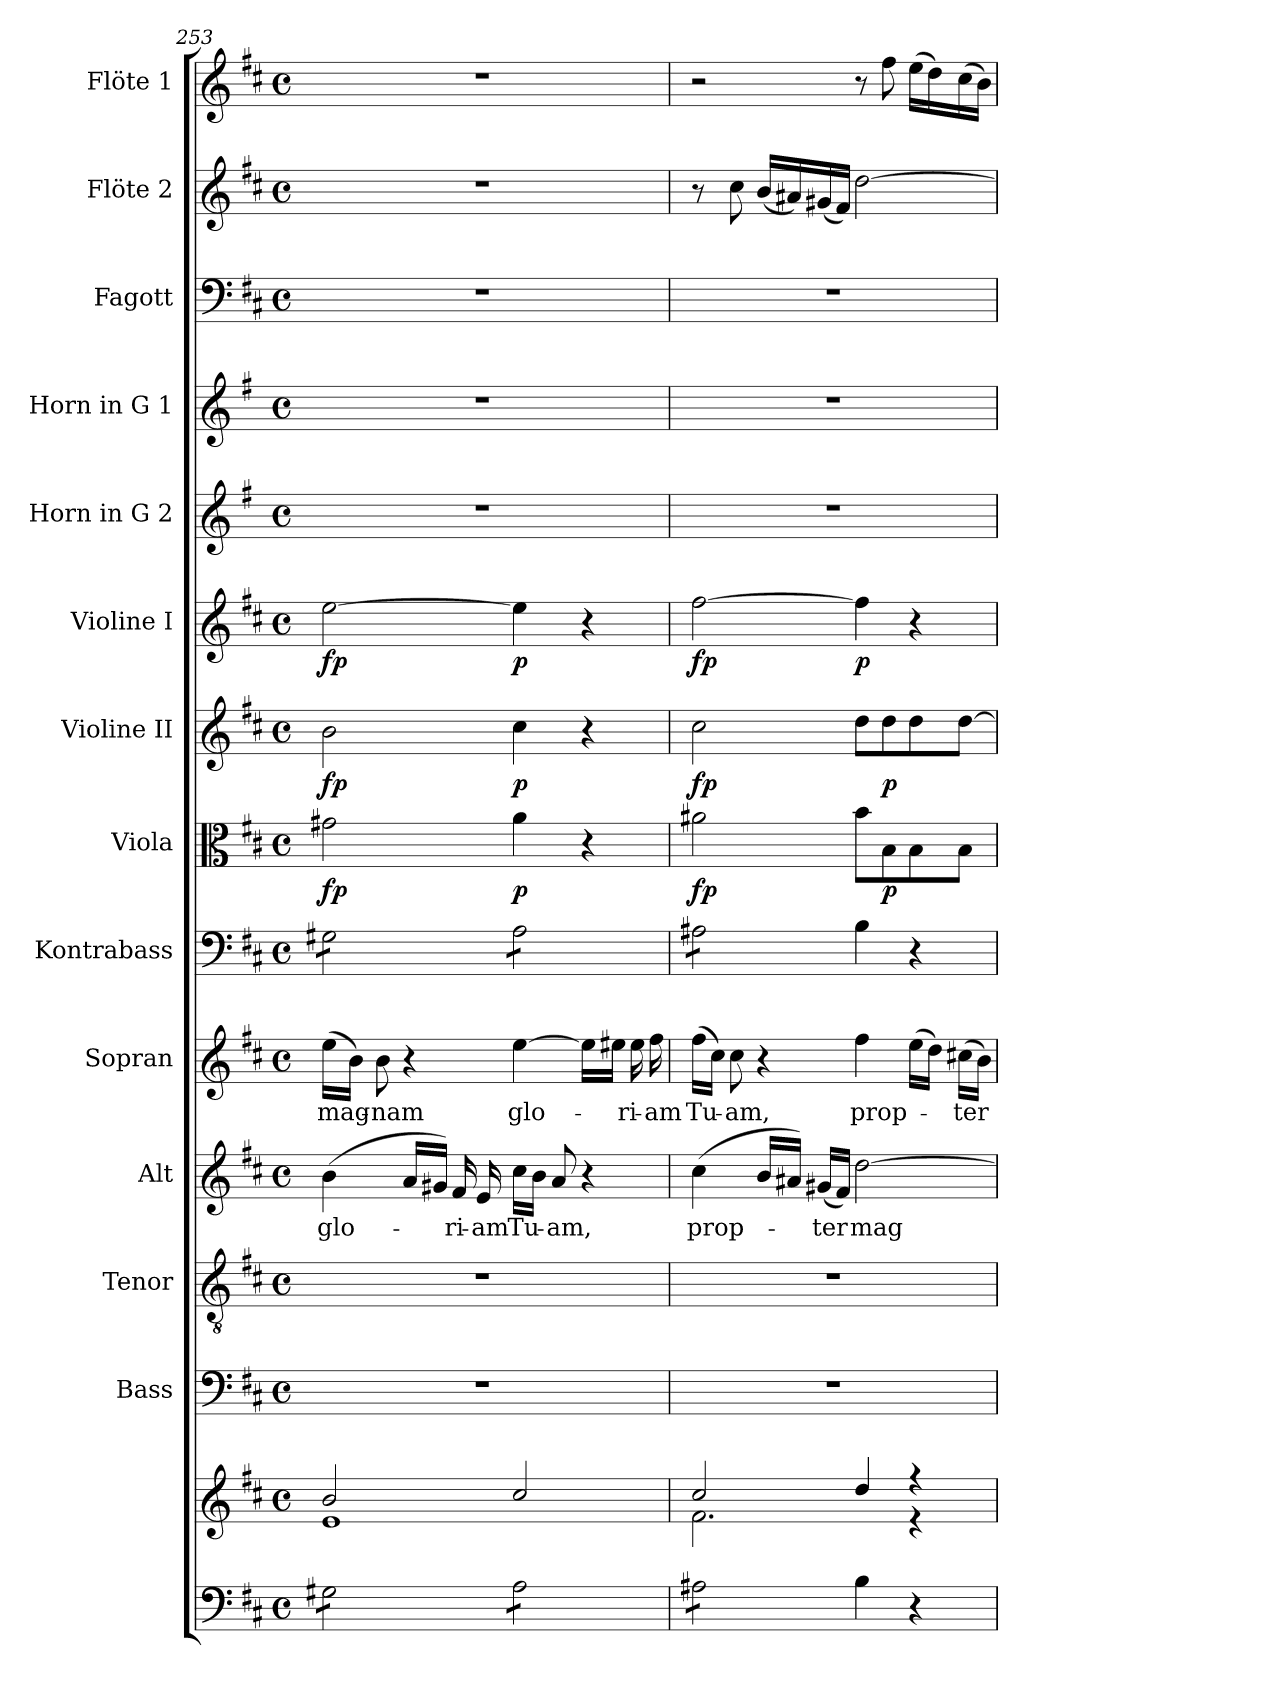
**kern	**kern	**kern	**kern	**kern	**text	**kern	**text	**kern	**kern	**dynam	**kern	**dynam	**kern	**dynam	**kern	**kern	**kern	**kern	**kern
*part14	*part14	*part13	*part12	*part11	*part11	*part10	*part10	*part9	*part8	*part8	*part7	*part7	*part6	*part6	*part5	*part4	*part3	*part2	*part1
*staff15	*staff14	*staff13	*staff12	*staff11	*staff11	*staff10	*staff10	*staff9	*staff8	*staff8	*staff7	*staff7	*staff6	*staff6	*staff5	*staff4	*staff3	*staff2	*staff1
*	*	*I"Bass	*I"Tenor	*I"Alt	*	*I"Sopran	*	*I"Kontrabass	*I"Viola	*	*I"Violine II	*	*I"Violine I	*	*I"Horn in G 2	*I"Horn in G 1	*I"Fagott	*I"Flöte 2	*I"Flöte 1
*	*	*I'B.	*I'T.	*I'A.	*	*I'S.	*	*I'Kb.	*I'Vla.	*	*I'Vl. II	*	*I'Vl. I	*	*	*	*I'Fg.	*I'Fl. 2	*I'Fl. 1
!!LO:PB:g=z
*clefF4	*clefG2	*clefF4	*clefGv2	*clefG2	*	*clefG2	*	*clefF4	*clefC3	*	*clefG2	*	*clefG2	*	*clefG2	*clefG2	*clefF4	*clefG2	*clefG2
*	*	*	*	*	*	*	*	*ITrd7c12	*	*	*	*	*	*	*ITrd3c5	*ITrd3c5	*	*	*
*k[f#c#]	*k[f#c#]	*k[f#c#]	*k[f#c#]	*k[f#c#]	*	*k[f#c#]	*	*k[f#c#]	*k[f#c#]	*	*k[f#c#]	*	*k[f#c#]	*	*k[f#c#]	*k[f#c#]	*k[f#c#]	*k[f#c#]	*k[f#c#]
*D:	*D:	*D:	*D:	*D:	*	*D:	*	*D:	*D:	*	*D:	*	*D:	*	*D:	*D:	*D:	*D:	*D:
*M4/4	*M4/4	*M4/4	*M4/4	*M4/4	*	*M4/4	*	*M4/4	*M4/4	*	*M4/4	*	*M4/4	*	*M4/4	*M4/4	*M4/4	*M4/4	*M4/4
*met(c)	*met(c)	*met(c)	*met(c)	*met(c)	*	*met(c)	*	*met(c)	*met(c)	*	*met(c)	*	*met(c)	*	*met(c)	*met(c)	*met(c)	*met(c)	*met(c)
=253	=253	=253	=253	=253	=253	=253	=253	=253	=253	=253	=253	=253	=253	=253	=253	=253	=253	=253	=253
*	*^	*	*	*	*	*	*	*	*	*	*	*	*	*	*	*	*	*	*
!	!	!	!	!	!	!LO:LY:b	!	!LO:LY:b	!	!	!LO:DY:b	!	!LO:DY:b	!	!LO:DY:b	!	!	!	!	!
*tremolo	*	*	*	*	*	*	*	*	*	*	*	*	*	*	*	*	*	*	*	*
*	*	*	*	*	*	*	*	*	*tremolo	*	*	*	*	*	*	*	*	*	*	*
8G#X\L	2b/	1e	1r	1r	(>4b\	glo-	(>16ee\LL	mag-	8GG#X\L	2g#X\	fp	2b\	fp	[2ee\	fp	1r	1r	1r	1r	1r
.	.	.	.	.	.	.	16b\JJ)	.	.	.	.	.	.	.	.	.	.	.	.	.
!	!	!	!	!	!	!	!	!LO:LY:b	!	!	!	!	!	!	!	!	!	!	!	!
8G#X\	.	.	.	.	.	.	8b\	-nam	8GG#X\	.	.	.	.	.	.	.	.	.	.	.
8G#X\	.	.	.	.	16a/LL	.	4r	.	8GG#X\	.	.	.	.	.	.	.	.	.	.	.
.	.	.	.	.	16g#X/JJ)	.	.	.	.	.	.	.	.	.	.	.	.	.	.	.
!	!	!	!	!	!	!LO:LY:b	!	!	!	!	!	!	!	!	!	!	!	!	!	!
8G#X\J	.	.	.	.	16f#/	-ri-	.	.	8GG#X\J	.	.	.	.	.	.	.	.	.	.	.
!	!	!	!	!	!	!LO:LY:b	!	!	!	!	!	!	!	!	!	!	!	!	!	!
.	.	.	.	.	16e/	-am	.	.	.	.	.	.	.	.	.	.	.	.	.	.
!	!	!	!	!	!	!LO:LY:b	!	!LO:LY:b	!	!	!LO:DY:b	!	!LO:DY:b	!	!LO:DY:b	!	!	!	!	!
8A\L	2cc#/	.	.	.	16cc#\LL	Tu-	[4ee\	glo-	8AA\L	4a\	p	4cc#\	p	4ee\]	p	.	.	.	.	.
.	.	.	.	.	16b\JJ	.	.	.	.	.	.	.	.	.	.	.	.	.	.	.
!	!	!	!	!	!	!LO:LY:b	!	!	!	!	!	!	!	!	!	!	!	!	!	!
8A\	.	.	.	.	8a/	-am,	.	.	8AA\	.	.	.	.	.	.	.	.	.	.	.
8A\	.	.	.	.	4r	.	16ee\LL]	.	8AA\	4r	.	4r	.	4r	.	.	.	.	.	.
.	.	.	.	.	.	.	16ee#X\JJ	.	.	.	.	.	.	.	.	.	.	.	.	.
!	!	!	!	!	!	!	!	!LO:LY:b	!	!	!	!	!	!	!	!	!	!	!	!
8A\J	.	.	.	.	.	.	16ee#\	-ri-	8AA\J	.	.	.	.	.	.	.	.	.	.	.
!	!	!	!	!	!	!	!	!LO:LY:b	!	!	!	!	!	!	!	!	!	!	!	!
.	.	.	.	.	.	.	16ff#\	-am	.	.	.	.	.	.	.	.	.	.	.	.
=254	=254	=254	=254	=254	=254	=254	=254	=254	=254	=254	=254	=254	=254	=254	=254	=254	=254	=254	=254	=254
!	!	!	!	!	!	!LO:LY:b	!	!LO:LY:b	!	!	!LO:DY:b	!	!LO:DY:b	!	!LO:DY:b	!	!	!	!	!
8A#X\L	2cc#/	2.f#\	1r	1r	(>4cc#\	prop-	(>16ff#\LL	Tu-	8AA#X\L	2a#X\	fp	2cc#\	fp	[2ff#\	fp	1r	1r	1r	8r	2r
.	.	.	.	.	.	.	16cc#\JJ)	.	.	.	.	.	.	.	.	.	.	.	.	.
!	!	!	!	!	!	!	!	!LO:LY:b	!	!	!	!	!	!	!	!	!	!	!	!
8A#X\	.	.	.	.	.	.	8cc#\	-am,	8AA#X\	.	.	.	.	.	.	.	.	.	8cc#\	.
8A#X\	.	.	.	.	16b/LL	.	4r	.	8AA#X\	.	.	.	.	.	.	.	.	.	(<16b/LL	.
.	.	.	.	.	16a#X/JJ)	.	.	.	.	.	.	.	.	.	.	.	.	.	16a#X/)	.
!	!	!	!	!	!	!LO:LY:b	!	!	!	!	!	!	!	!	!	!	!	!	!	!
8A#X\J	.	.	.	.	(<16g#X/LL	-ter	.	.	8AA#X\J	.	.	.	.	.	.	.	.	.	(<16g#X/	.
*	*	*	*	*	*	*	*	*	*Xtremolo	*	*	*	*	*	*	*	*	*	*	*
*Xtremolo	*	*	*	*	*	*	*	*	*	*	*	*	*	*	*	*	*	*	*	*
.	.	.	.	.	16f#/JJ)	.	.	.	.	.	.	.	.	.	.	.	.	.	16f#/JJ)	.
!	!	!	!	!	!	!LO:LY:b	!	!LO:LY:b	!	!	!	!	!	!	!LO:DY:b	!	!	!	!	!
4B\	4dd/	.	.	.	[2dd\	mag-	4ff#\	prop-	4BB\	8b\L	.	8dd\L	.	4ff#\]	p	.	.	.	[2dd\	8r
!	!	!	!	!	!	!	!	!	!	!	!LO:DY:b	!	!LO:DY:b	!	!	!	!	!	!	!
.	.	.	.	.	.	.	.	.	.	8B\	p	8dd\	p	.	.	.	.	.	.	8ff#\
4r	4r	4r	.	.	.	.	(>16ee\LL	.	4r	8B\	.	8dd\	.	4r	.	.	.	.	.	(>16ee\LL
.	.	.	.	.	.	.	16dd\JJ)	.	.	.	.	.	.	.	.	.	.	.	.	16dd\)
!	!	!	!	!	!	!	!	!LO:LY:b	!	!	!	!	!	!	!	!	!	!	!	!
.	.	.	.	.	.	.	(>16cc#X\LL	-ter	.	8B\J	.	[8dd\J	.	.	.	.	.	.	.	(>16cc#\
.	.	.	.	.	.	.	16b\JJ)	.	.	.	.	.	.	.	.	.	.	.	.	16b\JJ)
*	*v	*v	*	*	*	*	*	*	*	*	*	*	*	*	*	*	*	*	*	*
=	=	=	=	=	=	=	=	=	=	=	=	=	=	=	=	=	=	=	=
*-	*-	*-	*-	*-	*-	*-	*-	*-	*-	*-	*-	*-	*-	*-	*-	*-	*-	*-	*-
